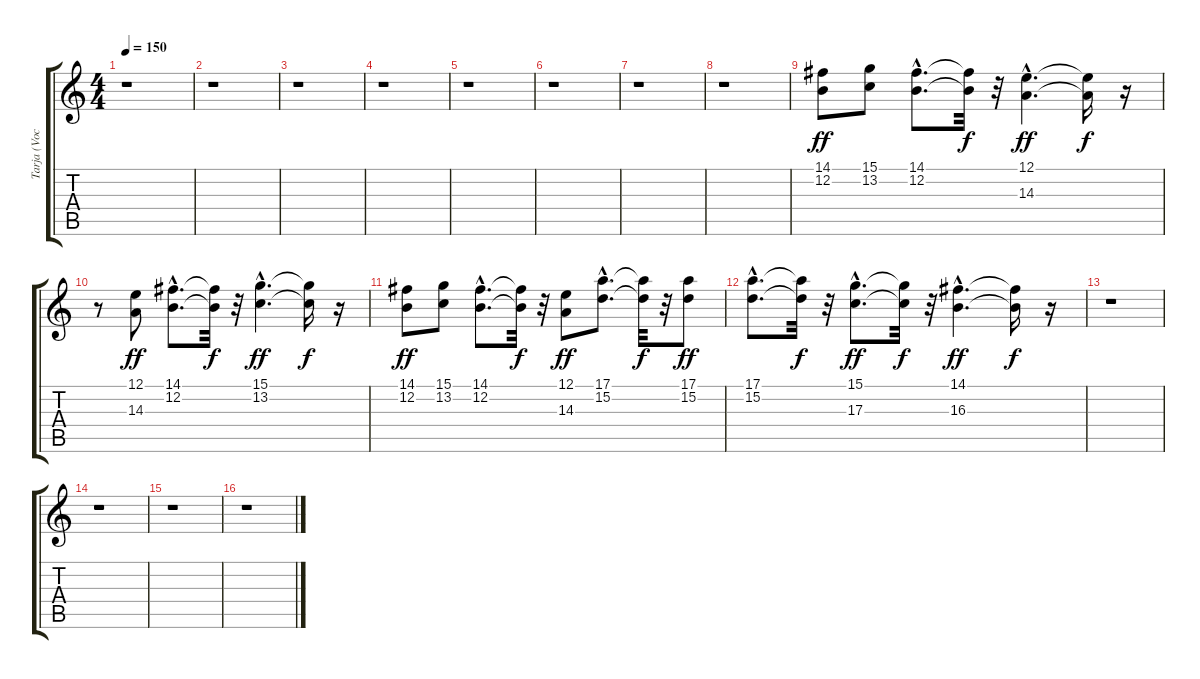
\track ("Tarja (Vocals)" "Tarja (Voc") {instrument lead6voice}
\staff {score tabs}
\tuning (E4 B3 G3 D3 A2 E2) {hide}
\ts (4 4)
\tempo 150
\clef g2
\ks c
r.1{dy f} |
r.1 |
r.1 |
r.1 |
r.1 |
r.1 |
r.1 |
r.1 |
(14.1 12.2).8{dy ff volume 16} (15.1 13.2).8 (14.1{hac} 12.2{hac}).8{d} (14.1{t} 12.2{t}).32{dy f} r.32 (12.1{hac} 14.3{hac}).4{d dy ff} (12.1{t} 14.3{t}).16{dy f} r.16 |
r.8 (12.1 14.3).8{dy ff} (14.1{hac} 12.2{hac}).8{d} (14.1{t} 12.2{t}).32{dy f} r.32 (15.1{hac} 13.2{hac}).4{d dy ff} (15.1{t} 13.2{t}).16{dy f} r.16 |
(14.1 12.2).8{dy ff} (15.1 13.2).8 (14.1{hac} 12.2{hac}).8{d} (14.1{t} 12.2{t}).32{dy f} r.32 (12.1 14.3).8{dy ff} (17.1{hac} 15.2{hac}).8{d} (17.1{t} 15.2{t}).32{dy f} r.32 (17.1 15.2).8{dy ff} |
(17.1{hac} 15.2{hac}).8{d} (17.1{t} 15.2{t}).32{dy f} r.32 (15.1{hac} 17.3{hac}).8{d dy ff} (15.1{t} 17.3{t}).32{dy f} r.32 (14.1{hac} 16.3{hac}).4{d dy ff} (14.1{t} 16.3{t}).16{dy f} r.16 |
r.1 |
r.1 |
r.1 |
r.1
